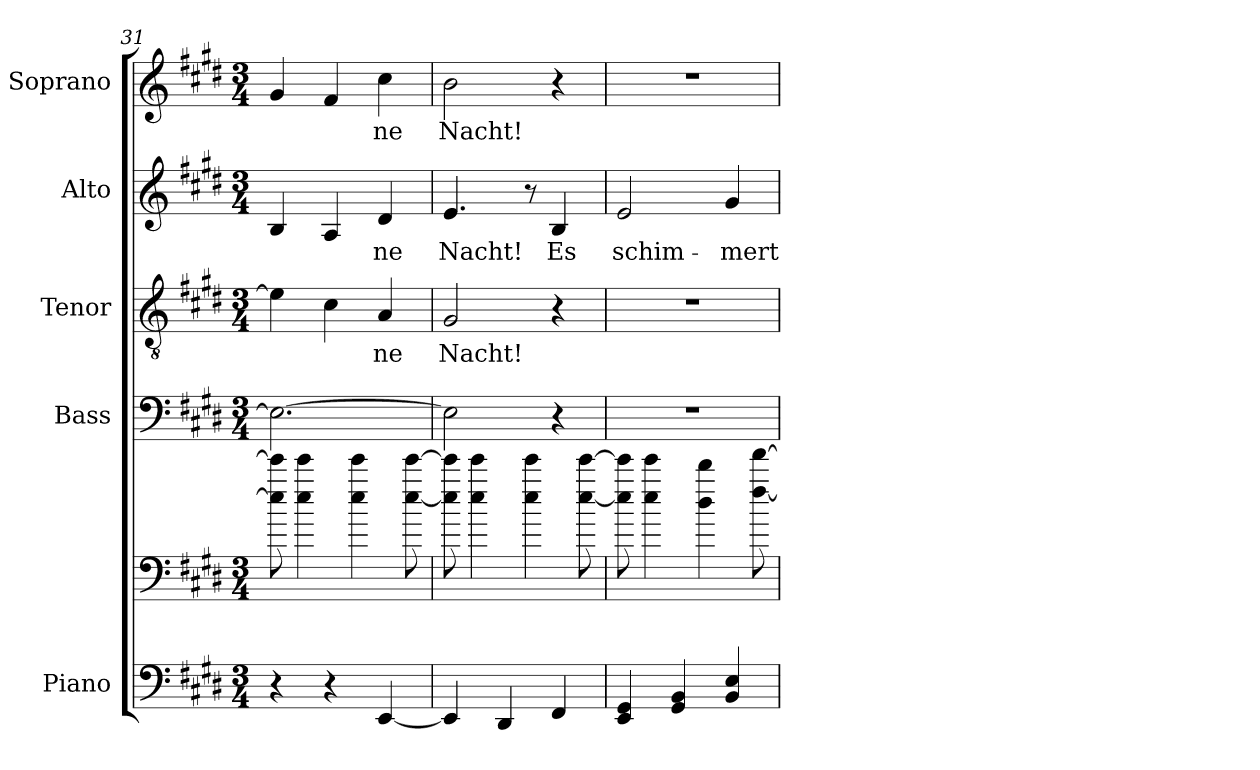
**kern	**kern	**kern	**kern	**text	**kern	**text	**kern	**text
*part5	*part5	*part4	*part3	*part3	*part2	*part2	*part1	*part1
*staff6	*staff5	*staff4	*staff3	*staff3	*staff2	*staff2	*staff1	*staff1
*I"Piano	*	*I"Bass	*I"Tenor	*	*I"Alto	*	*I"Soprano	*
*I'Pno	*	*	*	*	*	*	*I'Pno	*
*clefF4	*clefF4	*clefF4	*clefGv2	*	*clefG2	*	*clefG2	*
*k[f#c#g#d#]	*k[f#c#g#d#]	*k[f#c#g#d#]	*k[f#c#g#d#]	*	*k[f#c#g#d#]	*	*k[f#c#g#d#]	*
*E:	*E:	*E:	*E:	*	*E:	*	*E:	*
*M3/4	*M3/4	*M3/4	*M3/4	*	*M3/4	*	*M3/4	*
=31	=31	=31	=31	=31	=31	=31	=31	=31
4r	8ee\] 8eee\]	2.E\_	4e\]	.	4B/	.	4g#/	.
.	4ee\ 4eee\	.	.	.	.	.	.	.
4r	.	.	4c#\	.	4A/	.	4f#/	.
.	4ee\ 4eee\	.	.	.	.	.	.	.
!	!	!	!	!LO:LY:b	!	!LO:LY:b	!	!LO:LY:b
[4EE/	.	.	4A/	-ne	4d#/	-ne	4cc#\	-ne
.	[8ee\ [8eee\	.	.	.	.	.	.	.
!!LO:LB:g=z
=32	=32	=32	=32	=32	=32	=32	=32	=32
!	!	!	!	!LO:LY:b	!	!LO:LY:b	!	!LO:LY:b
4EE/]	8ee\] 8eee\]	2E\]	2G#/	Nacht!	4.e/	Nacht!	2b\	Nacht!
.	4ee\ 4eee\	.	.	.	.	.	.	.
4DD#/	.	.	.	.	.	.	.	.
.	4ee\ 4eee\	.	.	.	8r	.	.	.
!	!	!	!	!	!	!LO:LY:b	!	!
4FF#/	.	4r	4r	.	4B/	Es	4r	.
.	[8ee\ [8eee\	.	.	.	.	.	.	.
!!LO:PB:g=z
=33	=33	=33	=33	=33	=33	=33	=33	=33
!	!	!	!	!	!	!LO:LY:b	!	!
4EE/ 4GG#/	8ee\] 8eee\]	2.r	2.r	.	2e/	schim-	2.r	.
.	4ee\ 4eee\	.	.	.	.	.	.	.
4GG#/ 4BB/	.	.	.	.	.	.	.	.
.	4dd#\ 4ddd#\	.	.	.	.	.	.	.
!	!	!	!	!	!	!LO:LY:b	!	!
4BB/ 4E/	.	.	.	.	4g#/	-mert	.	.
.	[8ff#\ [8fff#\	.	.	.	.	.	.	.
=	=	=	=	=	=	=	=	=
*-	*-	*-	*-	*-	*-	*-	*-	*-
